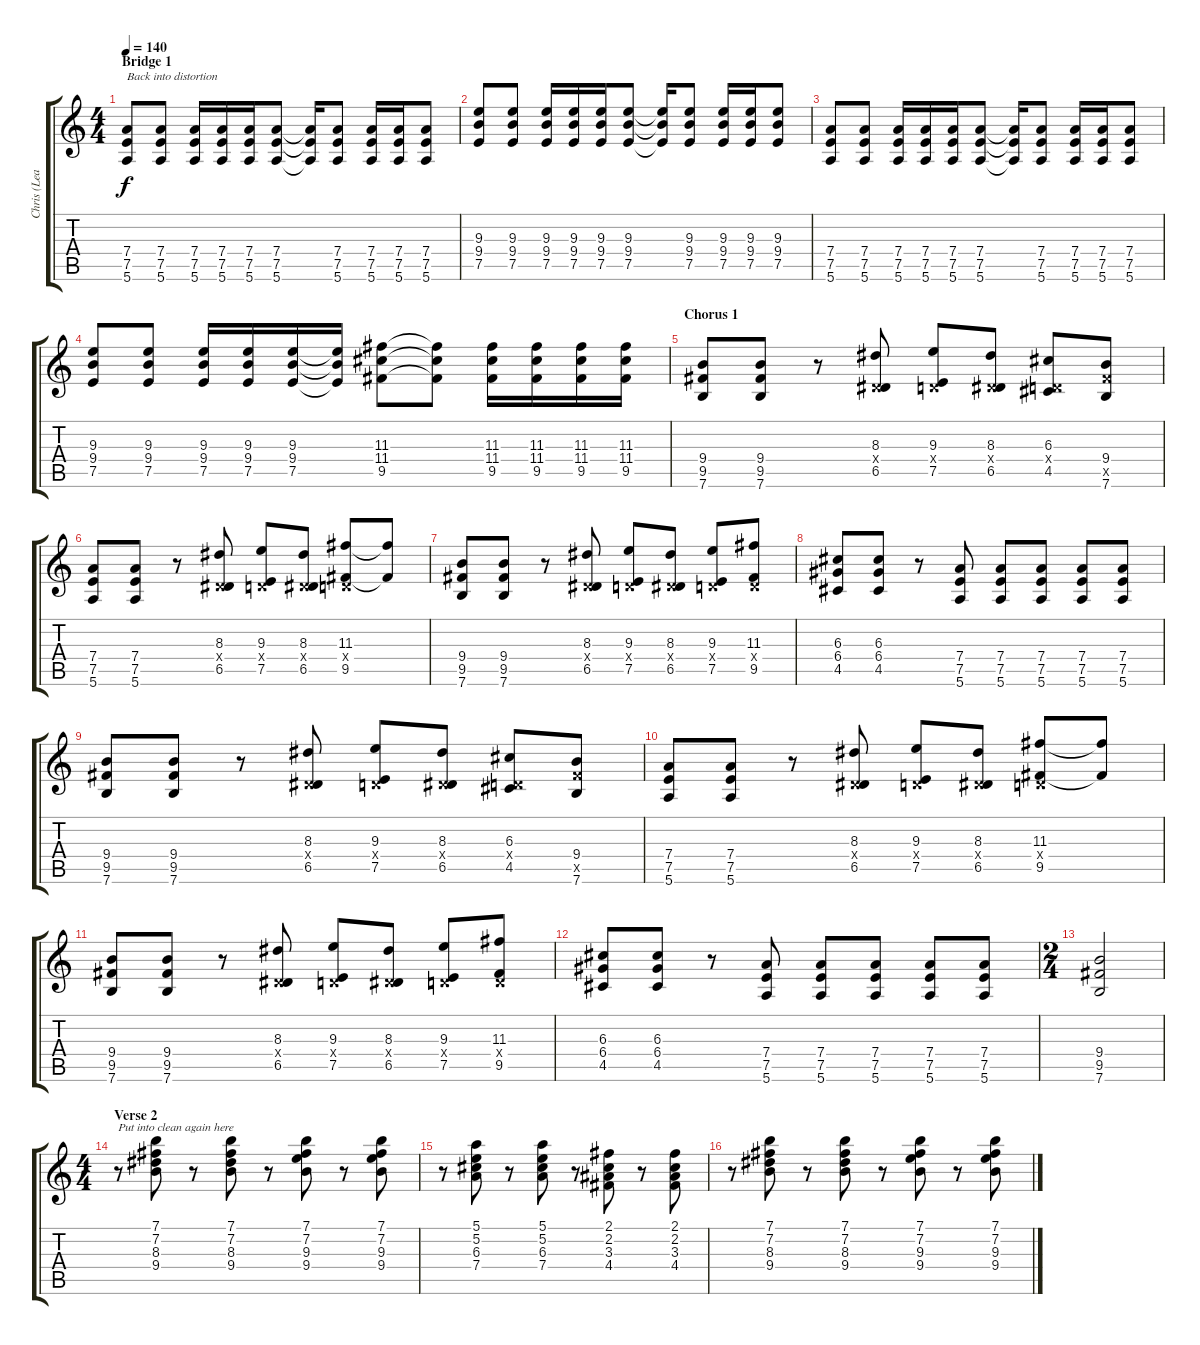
\track ("Chris (Lead Guitar)" "Chris (Lea") {instrument distortionguitar}
\staff {score tabs}
\tuning (E4 B3 G3 D3 A2 E2) {hide}
\ts (4 4)
\section ("" "Bridge 1")
\tempo 140
\clef g2
\ks c
(7.4 7.5 5.6).8{txt "Back into distortion" dy f instrument distortionguitar} (7.4 7.5 5.6).8 (7.4 7.5 5.6).16 (7.4 7.5 5.6).16 (7.4 7.5 5.6).16 (7.4 7.5 5.6).8 (7.4{t} 7.5{t} 5.6{t}).16 (7.4 7.5 5.6).8 (7.4 7.5 5.6).16 (7.4 7.5 5.6).16 (7.4 7.5 5.6).8 |
(9.3 9.4 7.5).8 (9.3 9.4 7.5).8 (9.3 9.4 7.5).16 (9.3 9.4 7.5).16 (9.3 9.4 7.5).16 (9.3 9.4 7.5).8 (9.3{t} 9.4{t} 7.5{t}).16 (9.3 9.4 7.5).8 (9.3 9.4 7.5).16 (9.3 9.4 7.5).16 (9.3 9.4 7.5).8 |
(7.4 7.5 5.6).8 (7.4 7.5 5.6).8 (7.4 7.5 5.6).16 (7.4 7.5 5.6).16 (7.4 7.5 5.6).16 (7.4 7.5 5.6).8 (7.4{t} 7.5{t} 5.6{t}).16 (7.4 7.5 5.6).8 (7.4 7.5 5.6).16 (7.4 7.5 5.6).16 (7.4 7.5 5.6).8 |
(9.3 9.4 7.5).8 (9.3 9.4 7.5).8 (9.3 9.4 7.5).16 (9.3 9.4 7.5).16 (9.3 9.4 7.5).16 (9.3{t} 9.4{t} 7.5{t}).16 (11.3 11.4 9.5).8 (11.3{t} 11.4{t} 9.5{t}).8 (11.3 11.4 9.5).16 (11.3 11.4 9.5).16 (11.3 11.4 9.5).16 (11.3 11.4 9.5).16 |
\section ("" "Chorus 1")
(9.4 9.5 7.6).8 (9.4 9.5 7.6).8 r.8 (8.3 0.4{x} 6.5).8 (9.3 0.4{x} 7.5).8 (8.3 0.4{x} 6.5).8 (6.3 0.4{x} 4.5).8 (9.4 9.5{x} 7.6).8 |
(7.4 7.5 5.6).8 (7.4 7.5 5.6).8 r.8 (8.3 0.4{x} 6.5).8 (9.3 0.4{x} 7.5).8 (8.3 0.4{x} 6.5).8 (11.3 0.4{x} 9.5).8 (11.3{t} 9.5{t}).8 |
(9.4 9.5 7.6).8 (9.4 9.5 7.6).8 r.8 (8.3 0.4{x} 6.5).8 (9.3 0.4{x} 7.5).8 (8.3 0.4{x} 6.5).8 (9.3 0.4{x} 7.5).8 (11.3 0.4{x} 9.5).8 |
(6.3 6.4 4.5).8 (6.3 6.4 4.5).8 r.8 (7.4 7.5 5.6).8 (7.4 7.5 5.6).8 (7.4 7.5 5.6).8 (7.4 7.5 5.6).8 (7.4 7.5 5.6).8 |
(9.4 9.5 7.6).8 (9.4 9.5 7.6).8 r.8 (8.3 0.4{x} 6.5).8 (9.3 0.4{x} 7.5).8 (8.3 0.4{x} 6.5).8 (6.3 0.4{x} 4.5).8 (9.4 9.5{x} 7.6).8 |
(7.4 7.5 5.6).8 (7.4 7.5 5.6).8 r.8 (8.3 0.4{x} 6.5).8 (9.3 0.4{x} 7.5).8 (8.3 0.4{x} 6.5).8 (11.3 0.4{x} 9.5).8 (11.3{t} 9.5{t}).8 |
(9.4 9.5 7.6).8 (9.4 9.5 7.6).8 r.8 (8.3 0.4{x} 6.5).8 (9.3 0.4{x} 7.5).8 (8.3 0.4{x} 6.5).8 (9.3 0.4{x} 7.5).8 (11.3 0.4{x} 9.5).8 |
(6.3 6.4 4.5).8 (6.3 6.4 4.5).8 r.8 (7.4 7.5 5.6).8 (7.4 7.5 5.6).8 (7.4 7.5 5.6).8 (7.4 7.5 5.6).8 (7.4 7.5 5.6).8 |
\ts (2 4)
(9.4 9.5 7.6).2 |
\ts (4 4)
\section ("" "Verse 2")
r.8{txt "Put into clean again here" instrument electricguitarclean} (7.1 7.2 8.3 9.4).8 r.8 (7.1 7.2 8.3 9.4).8 r.8 (7.1 7.2 9.3 9.4).8 r.8 (7.1 7.2 9.3 9.4).8 |
r.8 (5.1 5.2 6.3 7.4).8 r.8 (5.1 5.2 6.3 7.4).8 r.8 (2.1 2.2 3.3 4.4).8 r.8 (2.1 2.2 3.3 4.4).8 |
r.8 (7.1 7.2 8.3 9.4).8 r.8 (7.1 7.2 8.3 9.4).8 r.8 (7.1 7.2 9.3 9.4).8 r.8 (7.1 7.2 9.3 9.4).8
